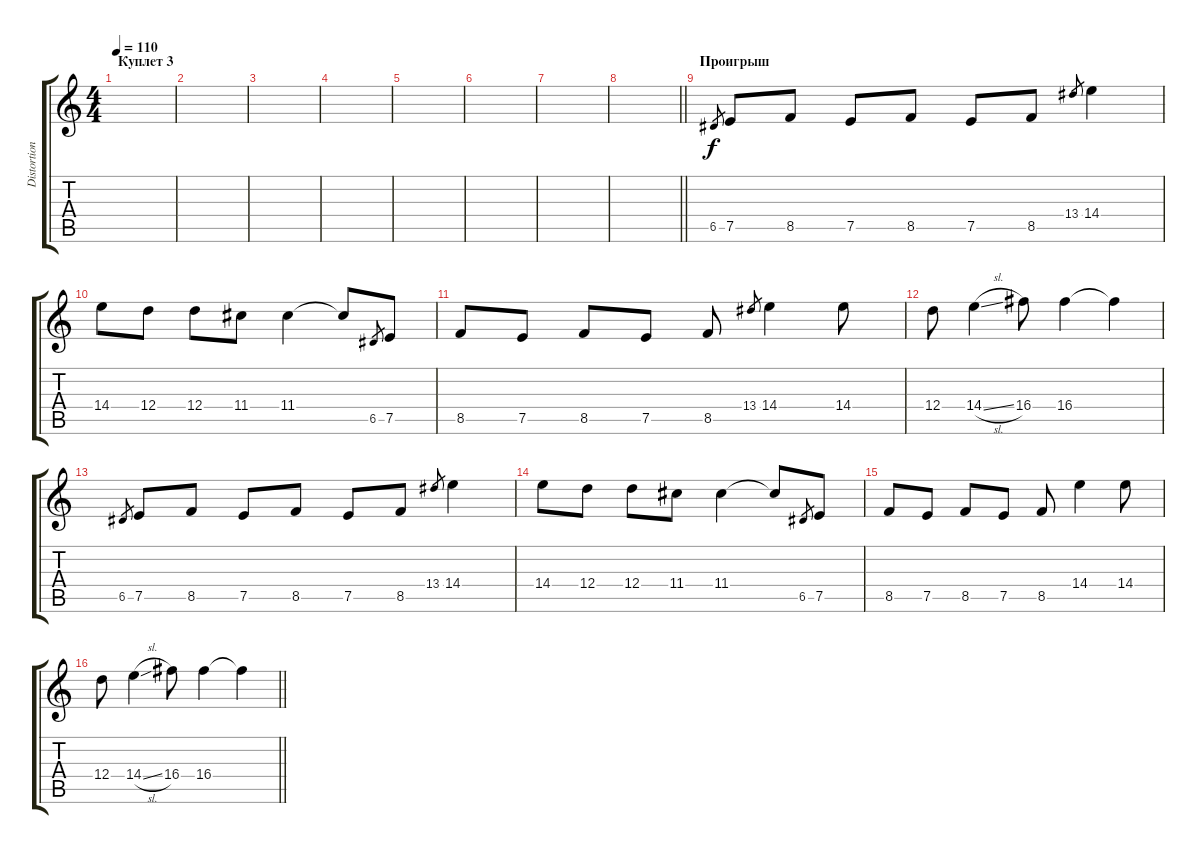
\track ("Distortion (2 гитара)" "Distortion") {instrument distortionguitar}
\staff {score tabs}
\tuning (E4 B3 G3 D3 A2 E2) {hide}
\ts (4 4)
\section ("" "Куплет 3")
\tempo 110
\clef g2
\ks c
|
|
|
|
|
|
|
\barLineRight lightlight
|
\section ("" "Проигрыш")
6.5.8{gr} 7.5.8 8.5.8 7.5.8 8.5.8 7.5.8 8.5.8 13.4.8{gr} 14.4.4 |
14.4.8 12.4.8 12.4.8 11.4.8 11.4.4 11.4{t}.8 6.5.8{gr} 7.5.8 |
8.5.8 7.5.8 8.5.8 7.5.8 8.5.8 13.4.8{gr} 14.4.4 14.4.8 |
12.4.8 14.4{sl}.4 16.4.8 16.4.4 16.4{t}.4 |
6.5.8{gr} 7.5.8 8.5.8 7.5.8 8.5.8 7.5.8 8.5.8 13.4.8{gr} 14.4.4 |
14.4.8 12.4.8 12.4.8 11.4.8 11.4.4 11.4{t}.8 6.5.8{gr} 7.5.8 |
8.5.8 7.5.8 8.5.8 7.5.8 8.5.8 14.4.4 14.4.8 |
\barLineRight lightlight
12.4.8 14.4{sl}.4 16.4.8 16.4.4 16.4{t}.4
